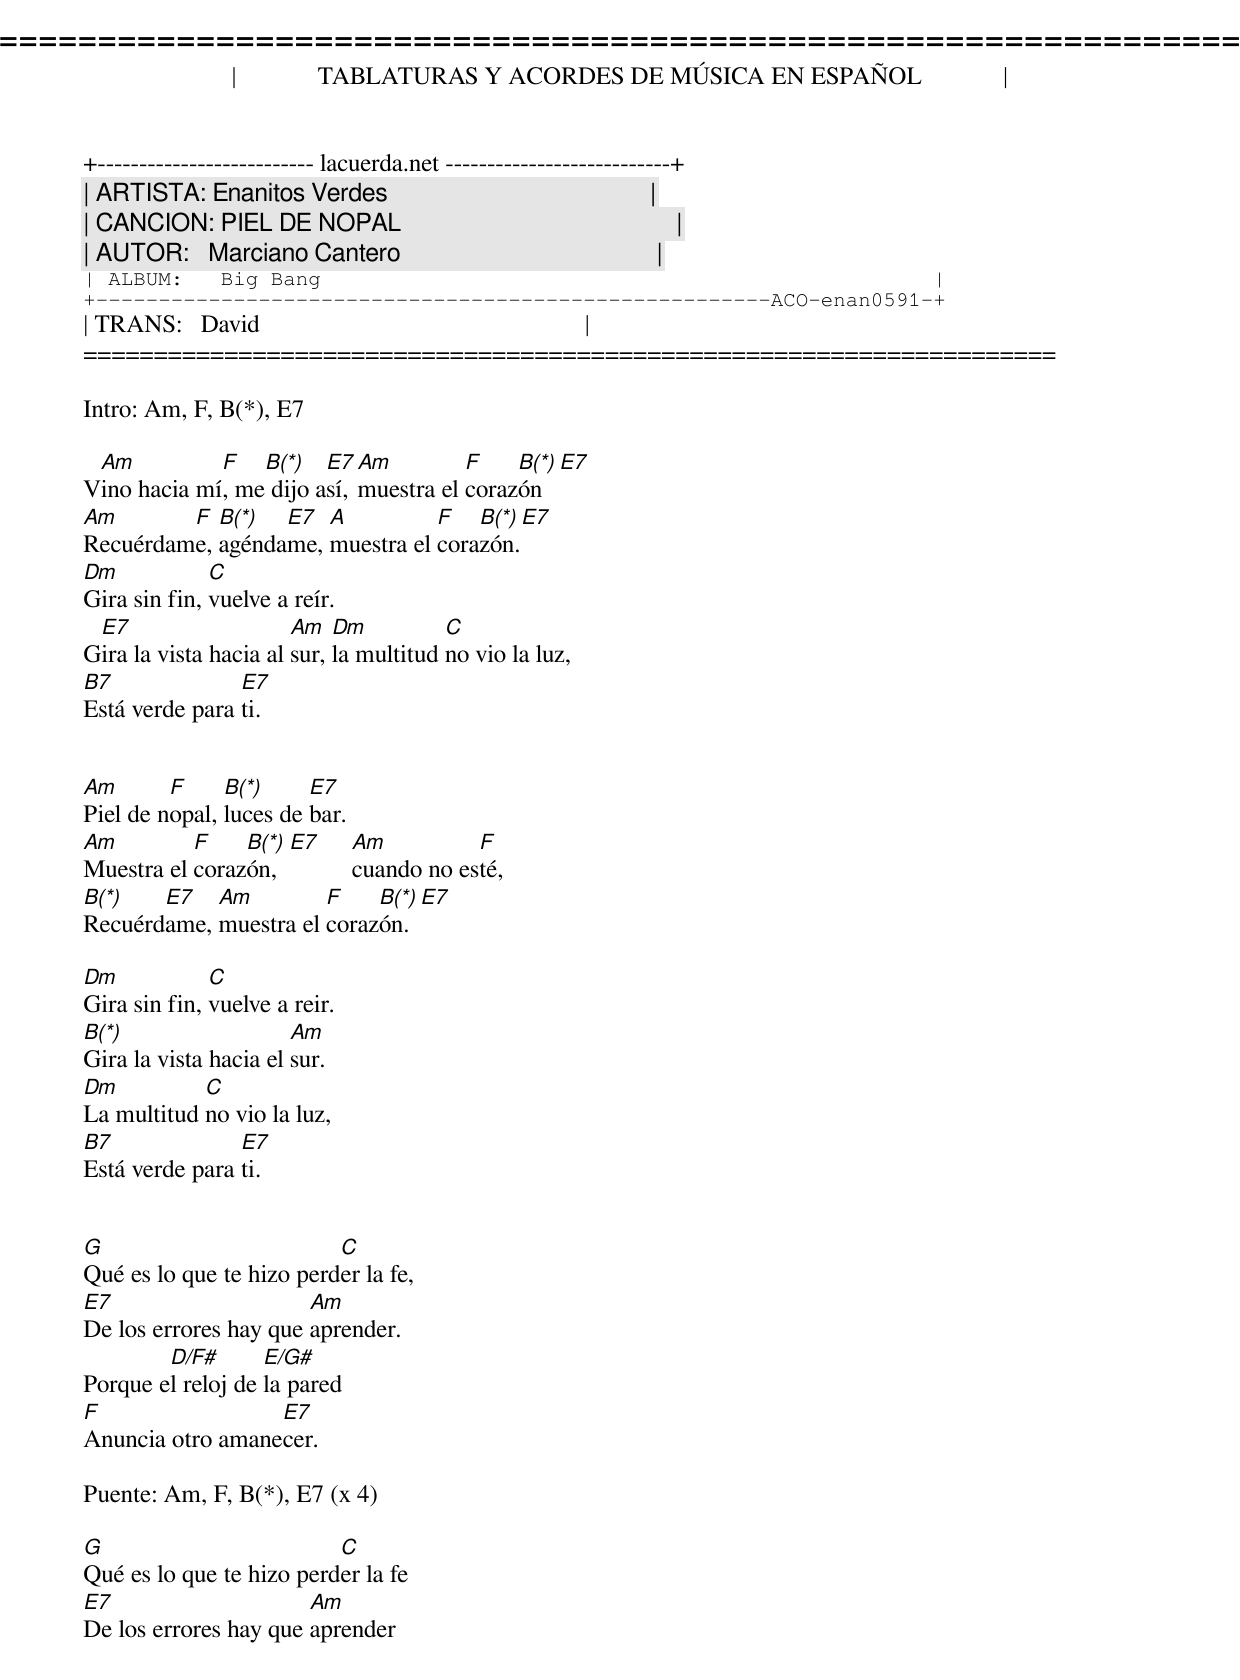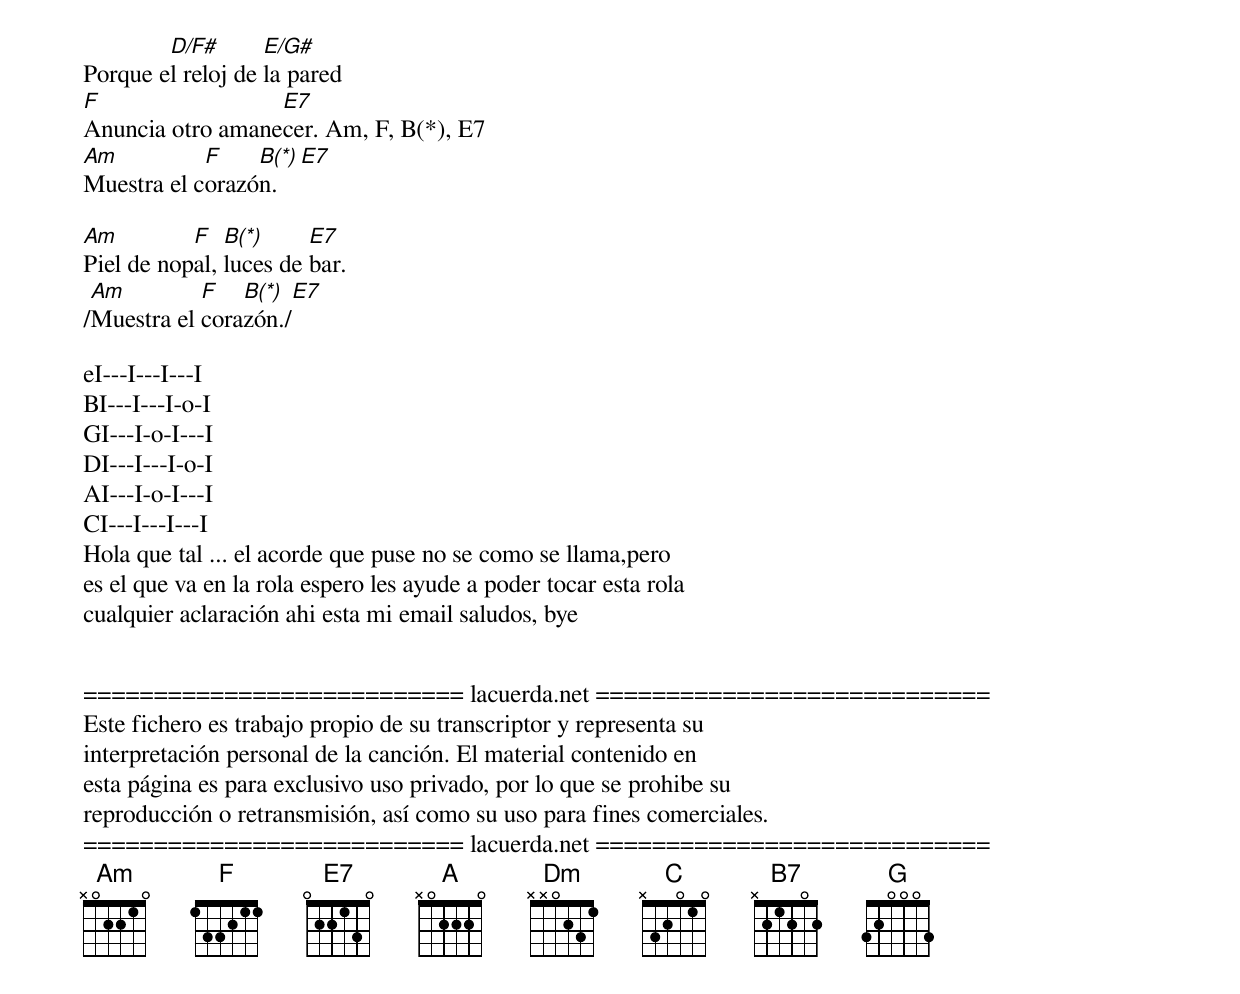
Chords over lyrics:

=====================================================================
|             TABLATURAS Y ACORDES DE MÚSICA EN ESPAÑOL             |
+-------------------------- lacuerda.net ---------------------------+
| ARTISTA: Enanitos Verdes                                          |
| CANCION: PIEL DE NOPAL                                            |
| AUTOR:   Marciano Cantero                                         |
| ALBUM:   Big Bang                                                 |
+------------------------------------------------------ACO-enan0591-+
| TRANS:   David                                                    |
=====================================================================

Intro: Am, F, B(*), E7

 Am          F   B(*)   E7  Am         F    B(*)   E7
Vino hacia mí, me dijo así, muestra el corazón
Am       F  B(*)  E7  A          F   B(*)  E7
Recuérdame, agéndame, muestra el corazón.
Dm            C
Gira sin fin, vuelve a reír.
 E7                    Am   Dm          C
Gira la vista hacia al sur, la multitud no vio la luz,
B7              E7
Está verde para ti.


Am       F     B(*)     E7
Piel de nopal, luces de bar.
Am         F    B(*) E7   Am          F
Muestra el corazón,       cuando no esté,
B(*)   E7   Am         F    B(*)  E7
Recuérdame, muestra el corazón.

Dm            C
Gira sin fin, vuelve a reir.
B(*)                   Am
Gira la vista hacia el sur.
Dm          C
La multitud no vio la luz,
B7              E7
Está verde para ti.


G                         C
Qué es lo que te hizo perder la fe,
E7                     Am
De los errores hay que aprender.
        D/F#       E/G#
Porque el reloj de la pared
F                 E7
Anuncia otro amanecer.

Puente: Am, F, B(*), E7 (x 4)

G                         C
Qué es lo que te hizo perder la fe
E7                     Am
De los errores hay que aprender
        D/F#       E/G#
Porque el reloj de la pared
F                 E7
Anuncia otro amanecer. Am, F, B(*), E7
Am          F    B(*) E7
Muestra el corazón.

Am         F   B(*)     E7
Piel de nopal, luces de bar.
 Am         F   B(*)  E7
/Muestra el corazón./

eI---I---I---I
BI---I---I-o-I
GI---I-o-I---I
DI---I---I-o-I
AI---I-o-I---I
CI---I---I---I
Hola que tal ... el acorde que puse no se como se llama,pero
es el que va en la rola espero les ayude a poder tocar esta rola
cualquier aclaración ahi esta mi email saludos, bye


=========================== lacuerda.net ============================
Este fichero es trabajo propio de su transcriptor y representa su
interpretación personal de la canción. El material contenido en
esta página es para exclusivo uso privado, por lo que se prohibe su
reproducción o retransmisión, así como su uso para fines comerciales.
=========================== lacuerda.net ============================
